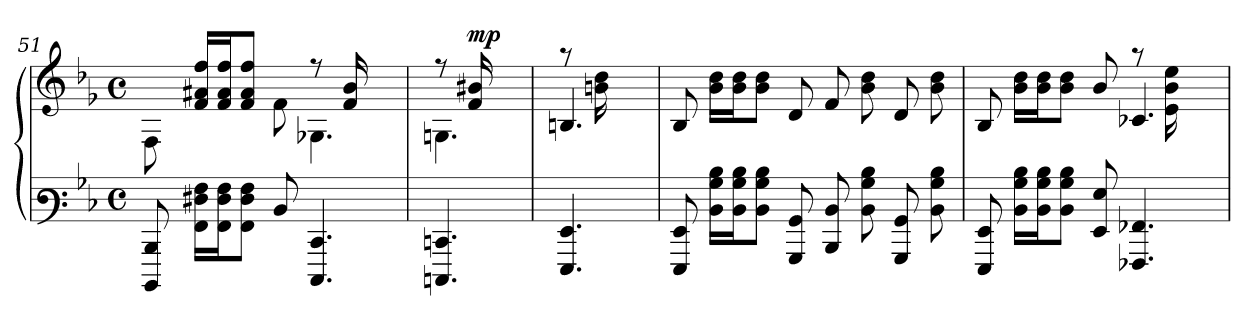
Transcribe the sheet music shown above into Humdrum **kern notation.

**kern	**kern	**dynam
*part1	*part1	*part1
*staff2	*staff1	*staff1/2
*clefF3	*clefG3	*
*k[b-e-]	*k[b-e-]	*
*M4/4	*M4/4	*
*met(c)	*met(c)	*
=51	=51	=51
*	*^	*
8DDD/ 8DD/	2ryy	8D\	.
16AA\ 16F#X\ 16A\LL	.	16d/ 16f#X/ 16dd/LL	.
16AA\ 16F#\ 16A\J	.	16d/ 16f#/ 16dd/J	.
8AA\ 8F#\ 8A\J	.	8d/ 8f#/ 8dd/J	.
8D/	.	8d\	.
4.EEE-/ 4.EE-/	8rdd	4.E-X\	.
.	16d/ 16g/LL	.	.
.	8.ryy	.	.
=52	=52	=52	=52
4.EEEn/ 4.EEn/	8rdd	4.En\	.
!	!	!	!LO:DY:a
.	16d/ 16g#X/LL	.	mp
.	8.ryy	.	.
!!LO:LB:g=z	!!
=53	=53	=53	=53
4.GGG/ 4.GG/	8rff	4.Gn/	.
.	16gn\ 16b-\LL	.	.
.	8.ryy	.	.
*	*v	*v	*
=54	=54	=54
8GGG/ 8GG/	8G/	.
16D\ 16B-\ 16d\LL	16g\ 16b-\LL	.
16D\ 16B-\ 16d\J	16g\ 16b-\J	.
8D\ 8B-\ 8d\J	8g\ 8b-\J	.
8BBB-/ 8BB-/	8B-/	.
8DD/ 8D/	8d/	.
8D\ 8B-\ 8d\	8g\ 8b-\	.
8BBB-/ 8BB-/	8B-/	.
8D\ 8B-\ 8d\	8g\ 8b-\	.
=55	=55	=55
*	*^	*
8GGG/ 8GG/	2ryy	8G/	.
16D\ 16B-\ 16d\LL	.	16g\ 16b-\LL	.
16D\ 16B-\ 16d\J	.	16g\ 16b-\J	.
8D\ 8B-\ 8d\J	.	8g\ 8b-\J	.
8GG/ 8G/	.	8g/	.
4.AAA-X/ 4.AA-X/	8rff	4.A-X/	.
.	16c\ 16g\ 16cc\LL	.	.
.	8.ryy	.	.
*	*v	*v	*
=	=	=
*-	*-	*-
